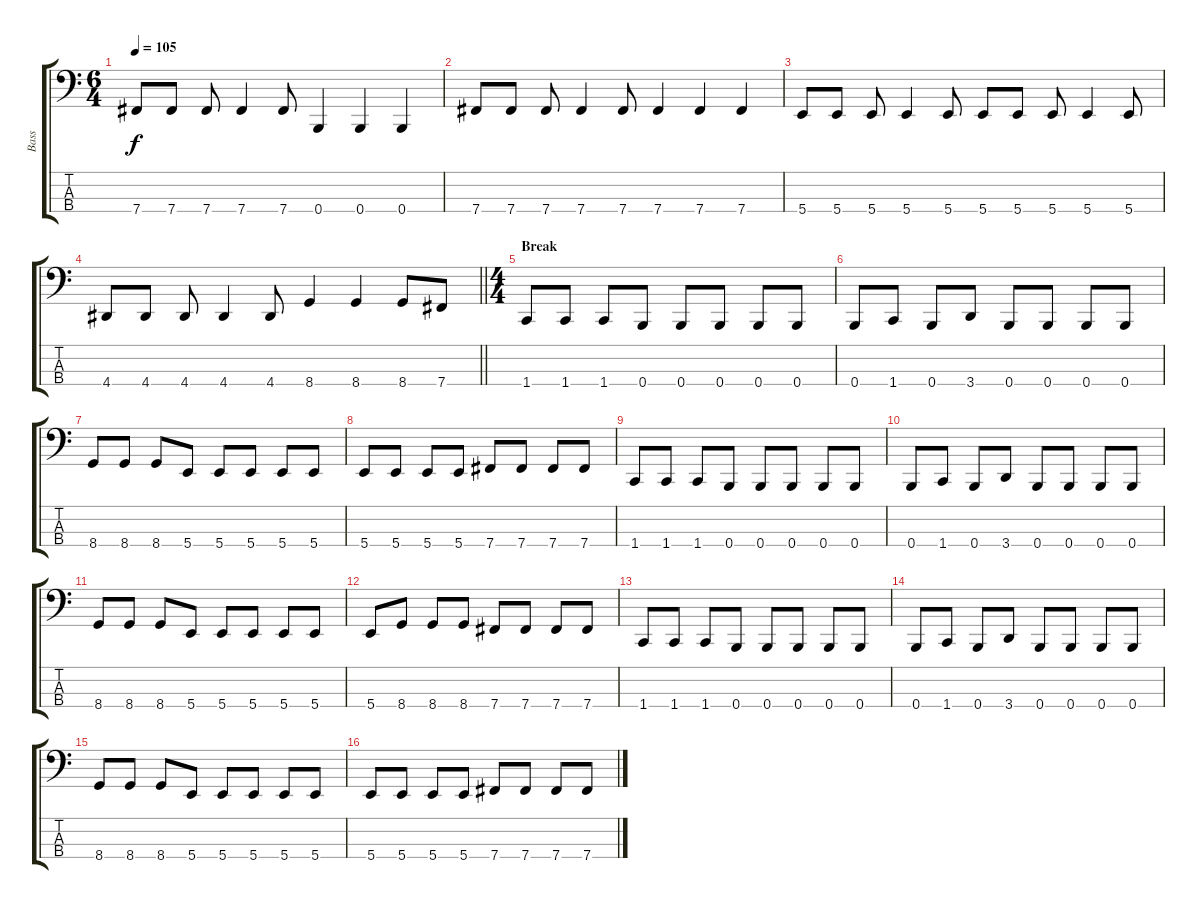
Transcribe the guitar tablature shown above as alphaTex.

\track ("Bass" "Bass") {instrument electricbasspick}
\staff {score tabs}
\tuning (E2 B1 Gb1 B0) {hide}
\ts (6 4)
\tempo 105
\clef f4
\ks c
7.4.8{dy f} 7.4.8 7.4.8 7.4.4 7.4.8 0.4.4 0.4.4 0.4.4 |
7.4.8 7.4.8 7.4.8 7.4.4 7.4.8 7.4.4 7.4.4 7.4.4 |
5.4.8 5.4.8 5.4.8 5.4.4 5.4.8 5.4.8 5.4.8 5.4.8 5.4.4 5.4.8 |
\barLineRight lightlight
4.4.8 4.4.8 4.4.8 4.4.4 4.4.8 8.4.4 8.4.4 8.4.8 7.4.8 |
\ts (4 4)
\section ("" "Break")
1.4.8 1.4.8 1.4.8 0.4.8 0.4.8 0.4.8 0.4.8 0.4.8 |
0.4.8 1.4.8 0.4.8 3.4.8 0.4.8 0.4.8 0.4.8 0.4.8 |
8.4.8 8.4.8 8.4.8 5.4.8 5.4.8 5.4.8 5.4.8 5.4.8 |
5.4.8 5.4.8 5.4.8 5.4.8 7.4.8 7.4.8 7.4.8 7.4.8 |
1.4.8 1.4.8 1.4.8 0.4.8 0.4.8 0.4.8 0.4.8 0.4.8 |
0.4.8 1.4.8 0.4.8 3.4.8 0.4.8 0.4.8 0.4.8 0.4.8 |
8.4.8 8.4.8 8.4.8 5.4.8 5.4.8 5.4.8 5.4.8 5.4.8 |
5.4.8 8.4.8 8.4.8 8.4.8 7.4.8 7.4.8 7.4.8 7.4.8 |
1.4.8 1.4.8 1.4.8 0.4.8 0.4.8 0.4.8 0.4.8 0.4.8 |
0.4.8 1.4.8 0.4.8 3.4.8 0.4.8 0.4.8 0.4.8 0.4.8 |
8.4.8 8.4.8 8.4.8 5.4.8 5.4.8 5.4.8 5.4.8 5.4.8 |
5.4.8 5.4.8 5.4.8 5.4.8 7.4.8 7.4.8 7.4.8 7.4.8
